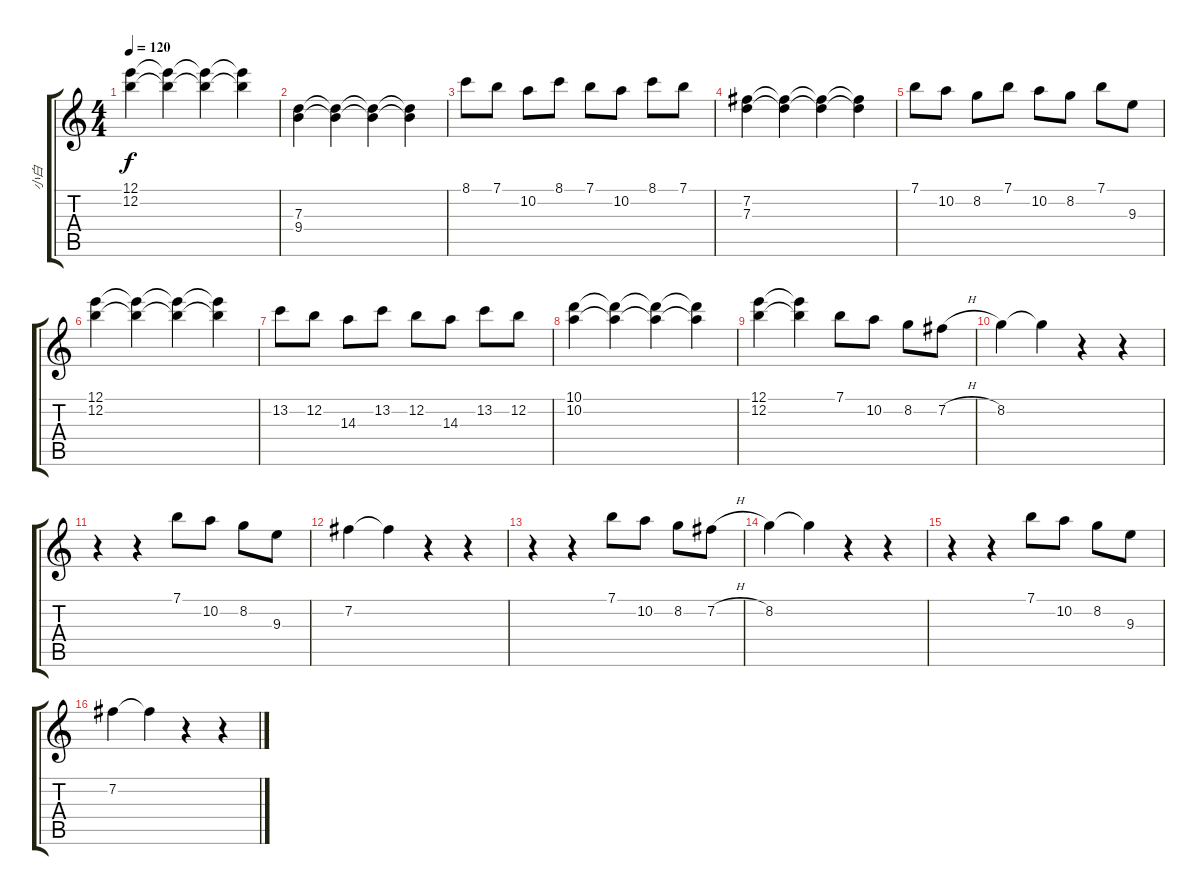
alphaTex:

\track ("小白" "小白") {instrument distortionguitar}
\staff {score tabs}
\tuning (E4 B3 G3 D3 A2 E2) {hide}
\ts (4 4)
\tempo 120
\clef g2
\ks c
(12.1 12.2).4{dy f} (12.1{t} 12.2{t}).4 (12.1{t} 12.2{t}).4 (12.1{t} 12.2{t}).4 |
(7.3 9.4).4 (7.3{t} 9.4{t}).4 (7.3{t} 9.4{t}).4 (7.3{t} 9.4{t}).4 |
8.1.8 7.1.8 10.2.8 8.1.8 7.1.8 10.2.8 8.1.8 7.1.8 |
(7.2 7.3).4 (7.2{t} 7.3{t}).4 (7.2{t} 7.3{t}).4 (7.2{t} 7.3{t}).4 |
7.1.8 10.2.8 8.2.8 7.1.8 10.2.8 8.2.8 7.1.8 9.3.8 |
(12.1 12.2).4 (12.1{t} 12.2{t}).4 (12.1{t} 12.2{t}).4 (12.1{t} 12.2{t}).4 |
13.2.8 12.2.8 14.3.8 13.2.8 12.2.8 14.3.8 13.2.8 12.2.8 |
(10.1 10.2).4 (10.1{t} 10.2{t}).4 (10.1{t} 10.2{t}).4 (10.1{t} 10.2{t}).4 |
(12.1 12.2).4 (12.1{t} 12.2{t}).4 7.1.8 10.2.8 8.2.8 7.2{h}.8 |
8.2.4 8.2{t}.4 r.4 r.4 |
r.4 r.4 7.1.8 10.2.8 8.2.8 9.3.8 |
7.2.4 7.2{t}.4 r.4 r.4 |
r.4 r.4 7.1.8 10.2.8 8.2.8 7.2{h}.8 |
8.2.4 8.2{t}.4 r.4 r.4 |
r.4 r.4 7.1.8 10.2.8 8.2.8 9.3.8 |
7.2.4 7.2{t}.4 r.4 r.4
